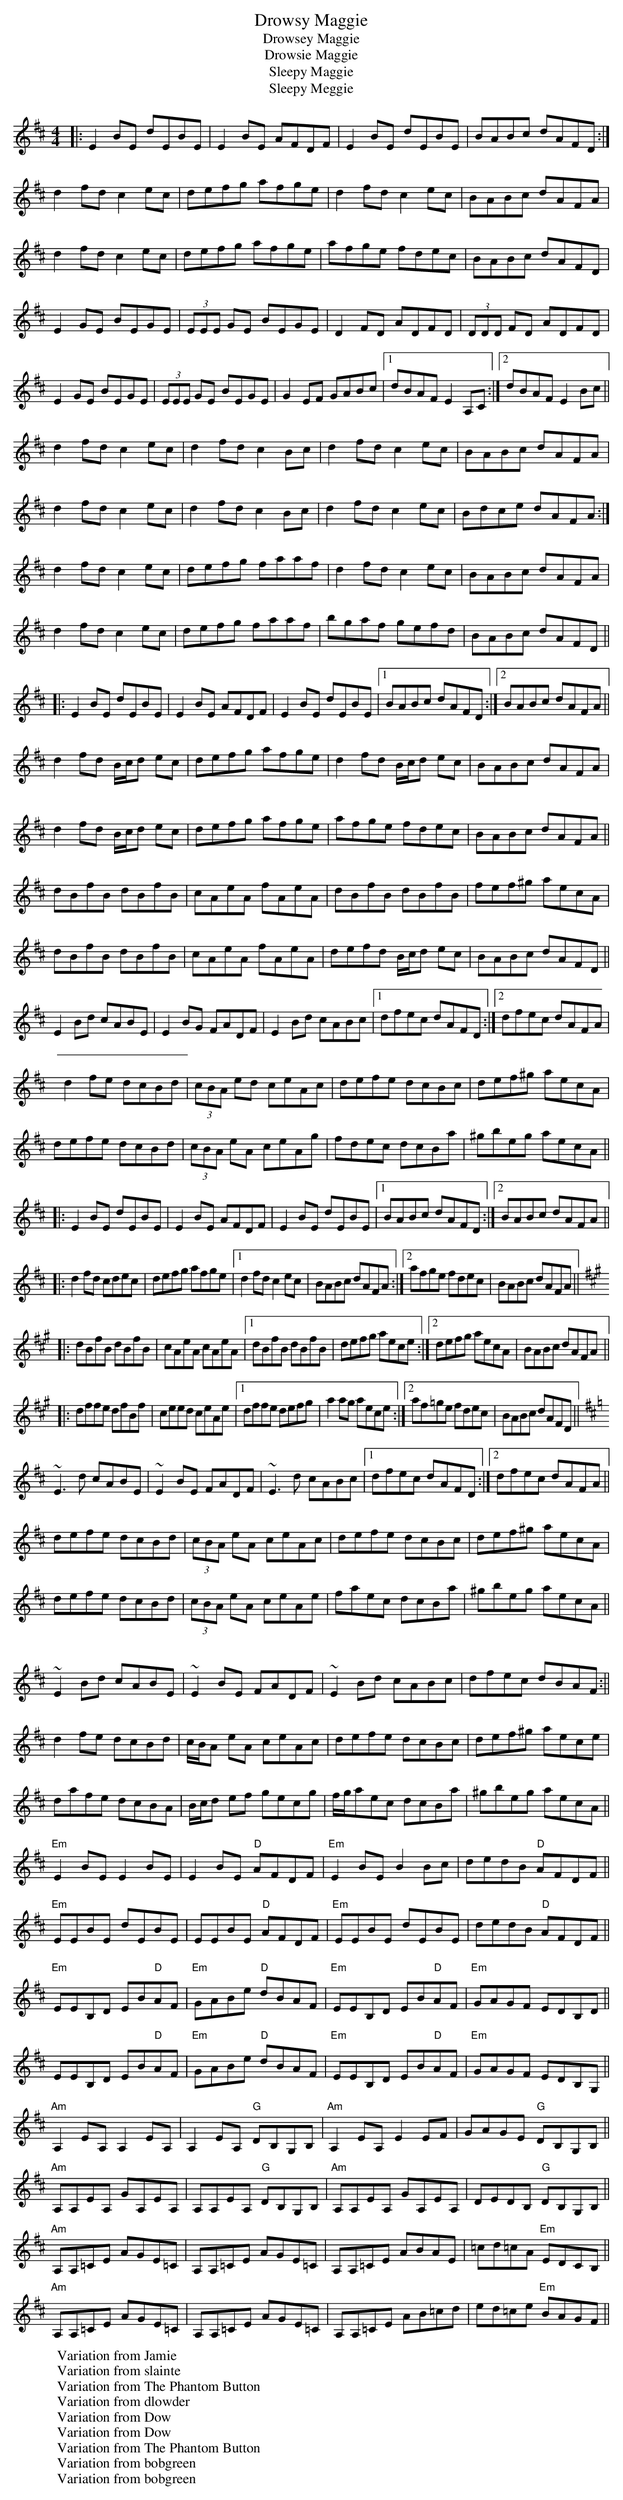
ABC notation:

X:1
T:Drowsy Maggie
T:Drowsey Maggie
T:Drowsie Maggie
T:Sleepy Maggie
T:Sleepy Meggie
M:4/4
L:1/8
K:Edor
|:E2BE dEBE|E2BE AFDF|E2BE dEBE|BABc dAFD:|
K:D
d2fd c2ec|defg afge|d2fd c2ec|BABc dAFA|
d2fd c2ec|defg afge|afge fdec|BABc dAFD|
W:Variation from Jamie
K:Edor
E2 GE BEGE|(3EEE GE BEGE|D2 FD ADFD|(3DDD FD ADFD|
E2 GE BEGE|(3EEE GE BEGE|G2 EF GABc|1dBAF E2 A,C:|2dBAF E2 Bc||
d2 fd c2 ec|d2 fd c2 Bc|d2 fd c2 ec|BABc dAFA|
d2 fd c2 ec|d2 fd c2 Bc|d2 fd c2 ec|Bdce dAFA:|
W:Variation from slainte
d2fd c2ec|defg faaf|d2fd c2ec|BABc dAFA|
d2fd c2ec|defg faaf|bgaf gefd|BABc dAFD||
W:Variation from The Phantom Button
K:Edor
|:E2BE dEBE|E2BE AFDF|E2BE dEBE|1BABc dAFD:|2BABc dAFA||
K:D
d2fd B/c/d ec|defg afge|d2fd B/c/d ec|BABc dAFA|
d2fd B/c/d ec|defg afge|afge fdec|BABc dAFA||
dBfB dBfB|cAeA fAeA|dBfB dBfB|fef^g aecA|
dBfB dBfB|cAeA fAeA|defd B/c/d ec|BABc dAFD||
W:Variation from dlowder
E2Bd cABE|E2BG FADF|E2Bd cABc|1 dfec dAFD:|2 dfec dAFA|
d2fe dcBd|(3cBA ed ceAc|defe dcBc|def^g aecA|
defe dcBd|(3cBA eA ceAg|fdec dcBa|^gbeg aecA||
W:Variation from Dow
K: Edor
|:E2BE dEBE|E2BE AFDF|E2BE dEBE|1 BABc dAFD:|2 BABc dAFA||
K: Dmaj
|:d2fd cdec|defg afge|1 d2fd c2ec|BABc dAFA:|2 afge fdec|BABc dAFA||
K: Bdor (watch G#)
|:dBfB dBfB|cAeA cAeA|1 dBfB dBfB|defg aece:|2 defg aecA|BABc dAFA||
|:dffe dfBf|ceed ceAe|1 dffe defg|a2ag aece:|2 af=ge fdec|BABc dAFD||
W:Variation from Dow
K: Edor
~E3d cABE|~E2BE FADF|~E3d cABc|1 dfec dAFD:|2 dfec dAFA||
defe dcBd|(3cBA eA ceAc|defe dcBc|def^g aecA|
defe dcBd|(3cBA eA ceAe|faec dcBa|^gbeg aecA||
W:Variation from The Phantom Button
K: Edor
~E2Bd cABE|~E2BE FADF|~E2Bd cABc| dfec dBAF:||
d2fe dcBd|c/B/A eA ceAc|defe dcBc|def^g aece|
dafe dcBA|B/c/d ef gecg|f/g/aec dcBa|^gbeg aecA||
W:Variation from bobgreen
"Em"E2BE E2BE| E2BE "D"AFDF| "Em"E2BE B2Bc| dedB "D"AFDF||
"Em"EEBE dEBE| EEBE "D"AFDF| "Em"EEBE dEBE| dedB "D"AFDF||
"Em"EEB,D EB"D"AF | "Em"GABe "D"dBAF | "Em"EEB,D EB"D"AF | "Em"GAGF EDB,D ||
EEB,D EB"D"AF | "Em"GABe "D"dBAF | "Em"EEB,D EB"D"AF | "Em"GAGF EDB,G, ||
"Am"A,2EA, A,2EA,| A,2EA, "G"DB,G,B,| "Am"A,2EA, E2EF| GAGE "G"DB,G,B,||
"Am"A,A,EA, GA,EA,| A,A,EA, "G"DB,G,B,| "Am"A,A,EA, GA,EA,| DEDB, "G"DB,G,B,||
"Am"A,A,=CE AGE=C | A,A,=CE AGE=C | A,A,=CE ABAE | =cd=cA "Em"EDCB, ||
"Am"A,A,=CE AGE=C | A,A,=CE AGE=C | A,A,=CE AB=cd | ed=ce "Em"BAGF ||
W:Variation from bobgreen
K:Edor
